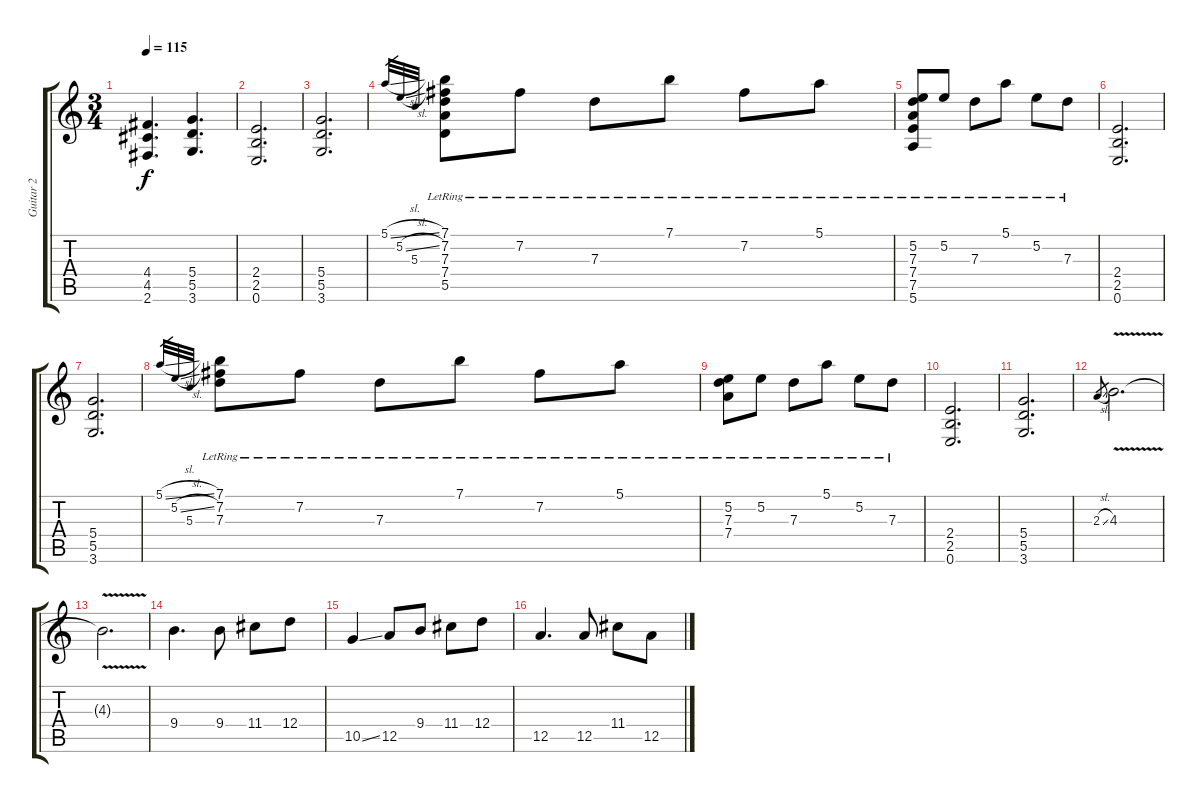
\track ("Guitar 2" "Guitar 2") {instrument overdrivenguitar}
\staff {score tabs}
\tuning (E4 B3 G3 D3 A2 E2) {hide}
\ts (3 4)
\tempo 115
\clef g2
\ks c
(4.4 4.5 2.6).4{d dy f} (5.4 5.5 3.6).4{d} |
(2.4 2.5 0.6).2{d} |
(5.4 5.5 3.6).2{d} |
5.1{sl}.32{gr} 5.2{sl}.32{gr} 5.3.32{gr} (7.1 7.2 7.3 7.4 5.5{lr}).8 7.2{lr}.8 7.3{lr}.8 7.1{lr}.8 7.2{lr}.8 5.1{lr}.8 |
(5.2 7.3 7.4 7.5{lr} 5.6{lr}).8 5.2{lr}.8 7.3{lr}.8 5.1{lr}.8 5.2{lr}.8 7.3{lr}.8 |
(2.4 2.5 0.6).2{d} |
(5.4 5.5 3.6).2{d} |
5.1{sl}.32{gr} 5.2{sl}.32{gr} 5.3.32{gr} (7.1{lr} 7.2{lr} 7.3{lr}).8 7.2{lr}.8 7.3{lr}.8 7.1{lr}.8 7.2{lr}.8 5.1{lr}.8 |
(5.2{lr} 7.3{lr} 7.4{lr}).8 5.2{lr}.8 7.3{lr}.8 5.1{lr}.8 5.2{lr}.8 7.3{lr}.8 |
(2.4 2.5 0.6).2{d} |
(5.4 5.5 3.6).2{d} |
2.3{sl}.8{gr} 4.3{v}.2{d} |
4.3{t}.2{d} |
9.4.4{d} 9.4.8 11.4.8 12.4.8 |
10.5{ss}.4 12.5.8 9.4.8 11.4.8 12.4.8 |
12.5.4{d} 12.5.8 11.4.8 12.5.8
